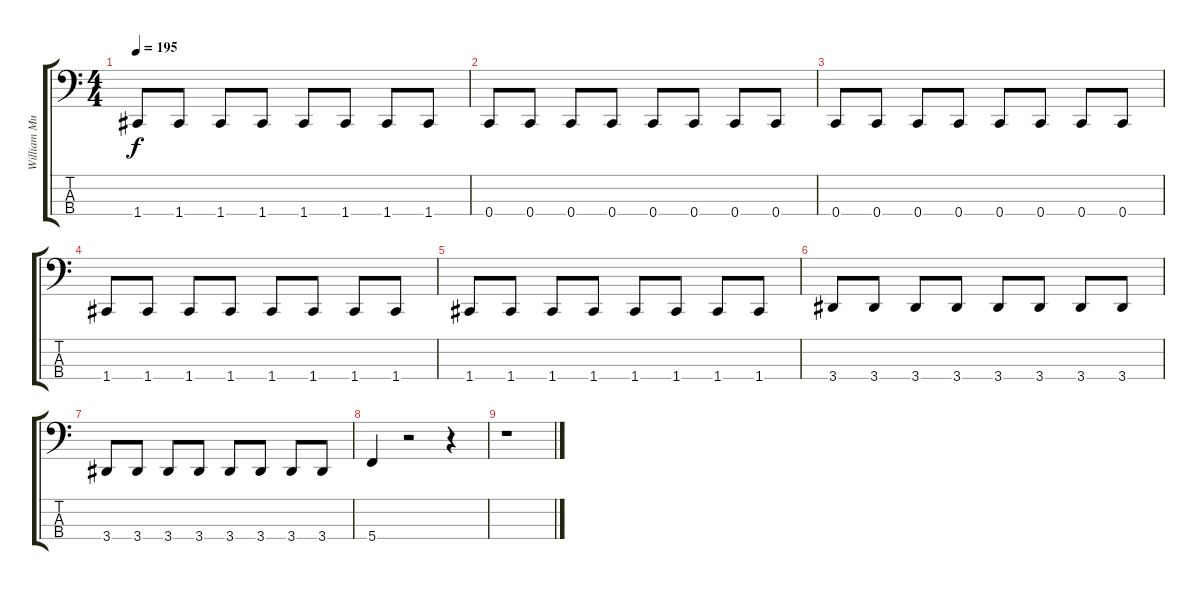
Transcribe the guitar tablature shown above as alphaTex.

\track ("William Murderface" "William Mu") {instrument electricbassfinger}
\staff {score tabs}
\tuning (Eb2 Bb1 F1 C1) {hide}
\ts (4 4)
\tempo 195
\clef f4
\ks aminor
1.4.8{dy f} 1.4.8 1.4.8 1.4.8 1.4.8 1.4.8 1.4.8 1.4.8 |
0.4.8 0.4.8 0.4.8 0.4.8 0.4.8 0.4.8 0.4.8 0.4.8 |
0.4.8 0.4.8 0.4.8 0.4.8 0.4.8 0.4.8 0.4.8 0.4.8 |
1.4.8 1.4.8 1.4.8 1.4.8 1.4.8 1.4.8 1.4.8 1.4.8 |
1.4.8 1.4.8 1.4.8 1.4.8 1.4.8 1.4.8 1.4.8 1.4.8 |
3.4.8 3.4.8 3.4.8 3.4.8 3.4.8 3.4.8 3.4.8 3.4.8 |
3.4.8 3.4.8 3.4.8 3.4.8 3.4.8 3.4.8 3.4.8 3.4.8 |
5.4.4 r.2 r.4 |
r.1
